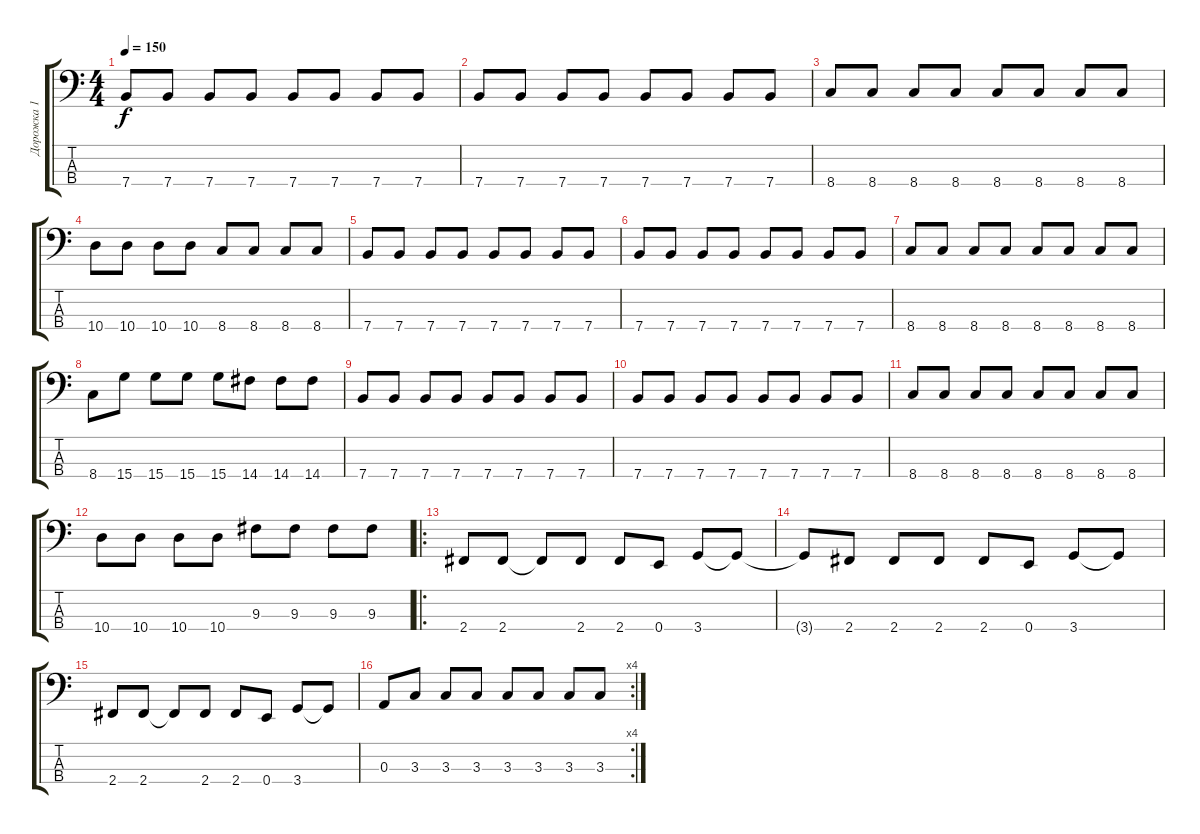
\track ("Дорожка 1" "Дорожка 1") {instrument electricbassfinger}
\staff {score tabs}
\tuning (G2 D2 A1 E1) {hide}
\ts (4 4)
\tempo 150
\clef f4
\ks c
7.4.8{dy f} 7.4.8 7.4.8 7.4.8 7.4.8 7.4.8 7.4.8 7.4.8 |
7.4.8 7.4.8 7.4.8 7.4.8 7.4.8 7.4.8 7.4.8 7.4.8 |
8.4.8 8.4.8 8.4.8 8.4.8 8.4.8 8.4.8 8.4.8 8.4.8 |
10.4.8 10.4.8 10.4.8 10.4.8 8.4.8 8.4.8 8.4.8 8.4.8 |
7.4.8 7.4.8 7.4.8 7.4.8 7.4.8 7.4.8 7.4.8 7.4.8 |
7.4.8 7.4.8 7.4.8 7.4.8 7.4.8 7.4.8 7.4.8 7.4.8 |
8.4.8 8.4.8 8.4.8 8.4.8 8.4.8 8.4.8 8.4.8 8.4.8 |
8.4.8 15.4.8 15.4.8 15.4.8 15.4.8 14.4.8 14.4.8 14.4.8 |
7.4.8 7.4.8 7.4.8 7.4.8 7.4.8 7.4.8 7.4.8 7.4.8 |
7.4.8 7.4.8 7.4.8 7.4.8 7.4.8 7.4.8 7.4.8 7.4.8 |
8.4.8 8.4.8 8.4.8 8.4.8 8.4.8 8.4.8 8.4.8 8.4.8 |
10.4.8 10.4.8 10.4.8 10.4.8 9.3.8 9.3.8 9.3.8 9.3.8 |
\ro
2.4.8 2.4.8 2.4{t}.8 2.4.8 2.4.8 0.4.8 3.4.8 3.4{t}.8 |
3.4{t}.8 2.4.8 2.4.8 2.4.8 2.4.8 0.4.8 3.4.8 3.4{t}.8 |
2.4.8 2.4.8 2.4{t}.8 2.4.8 2.4.8 0.4.8 3.4.8 3.4{t}.8 |
\rc 4
0.3.8 3.3.8 3.3.8 3.3.8 3.3.8 3.3.8 3.3.8 3.3.8
